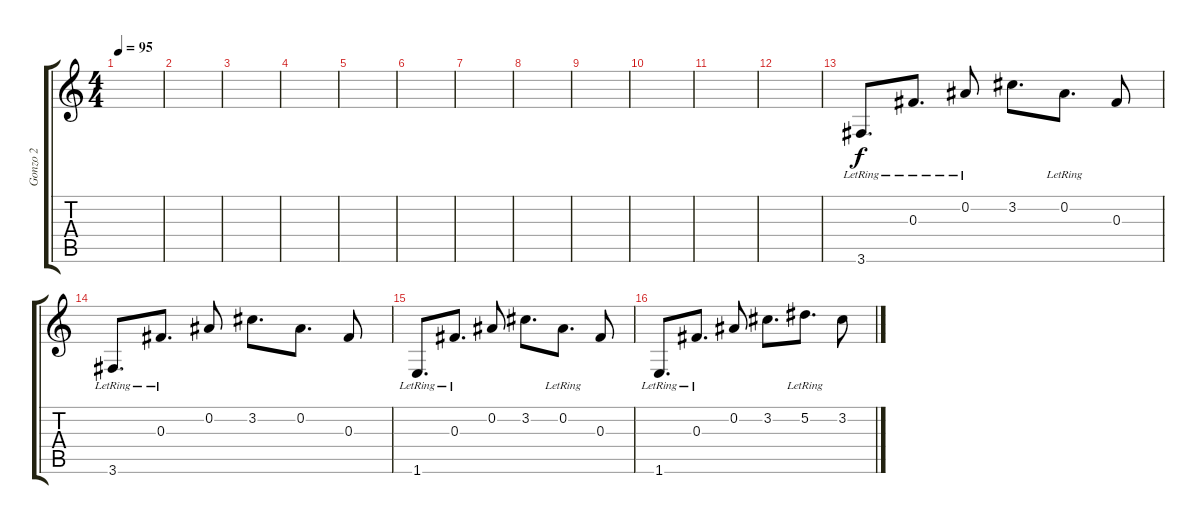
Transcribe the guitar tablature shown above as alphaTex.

\track ("Gonzo 2" "Gonzo 2") {instrument electricguitarclean}
\staff {score tabs}
\tuning (Eb4 Bb3 Gb3 Db3 Ab2 Eb2) {hide}
\ts (4 4)
\tempo 95
\clef g2
\ks c
|
|
|
|
|
|
|
|
|
|
|
|
3.6{lr}.8{d} 0.3{lr}.8{d} 0.2{lr}.8 3.2.8{d} 0.2{lr}.8{d} 0.3.8 |
3.6{lr}.8{d} 0.3{lr}.8{d} 0.2.8 3.2.8{d} 0.2.8{d} 0.3.8 |
1.6{lr}.8{d} 0.3{lr}.8{d} 0.2.8 3.2.8{d} 0.2{lr}.8{d} 0.3.8 |
1.6{lr}.8{d} 0.3{lr}.8{d} 0.2.8 3.2.8{d} 5.2{lr}.8{d} 3.2.8
